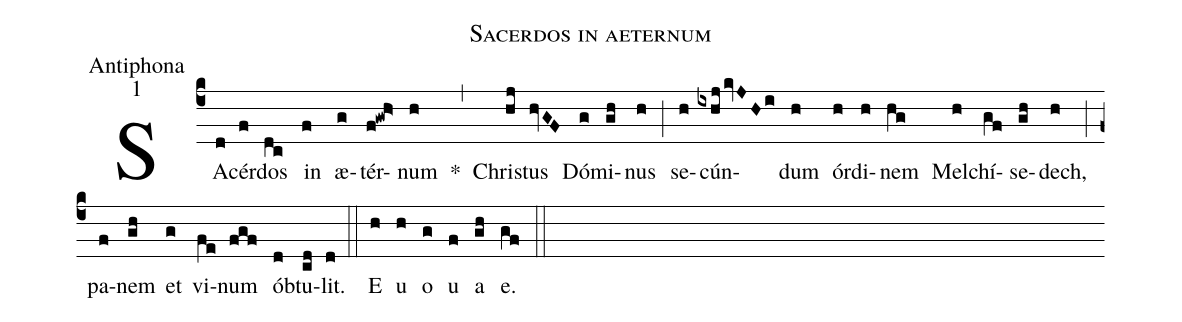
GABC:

name:Sacerdos in aeternum;
office-part:Antiphona;
mode:1;
%%
(c4) SA(d)cér(f)dos(dc) in(f) æ(g)tér(f!gwh>)num(h) *(,) Chri(hj)stus(hvGF) Dó(g)mi(gh)nus(h) (;) se(h)cún(ixhjkvJHi)dum(h) ór(h)di(h)nem(hg) Mel(h)chí(gf)se(gh)dech,(h) (;) pa(f)nem(gh) et(g) vi(fe)num(fgf) ób(d)tu(cd)lit.(d) (::) E(h) u(h) o(g) u(f) a(gh) e.(gf) (::)
